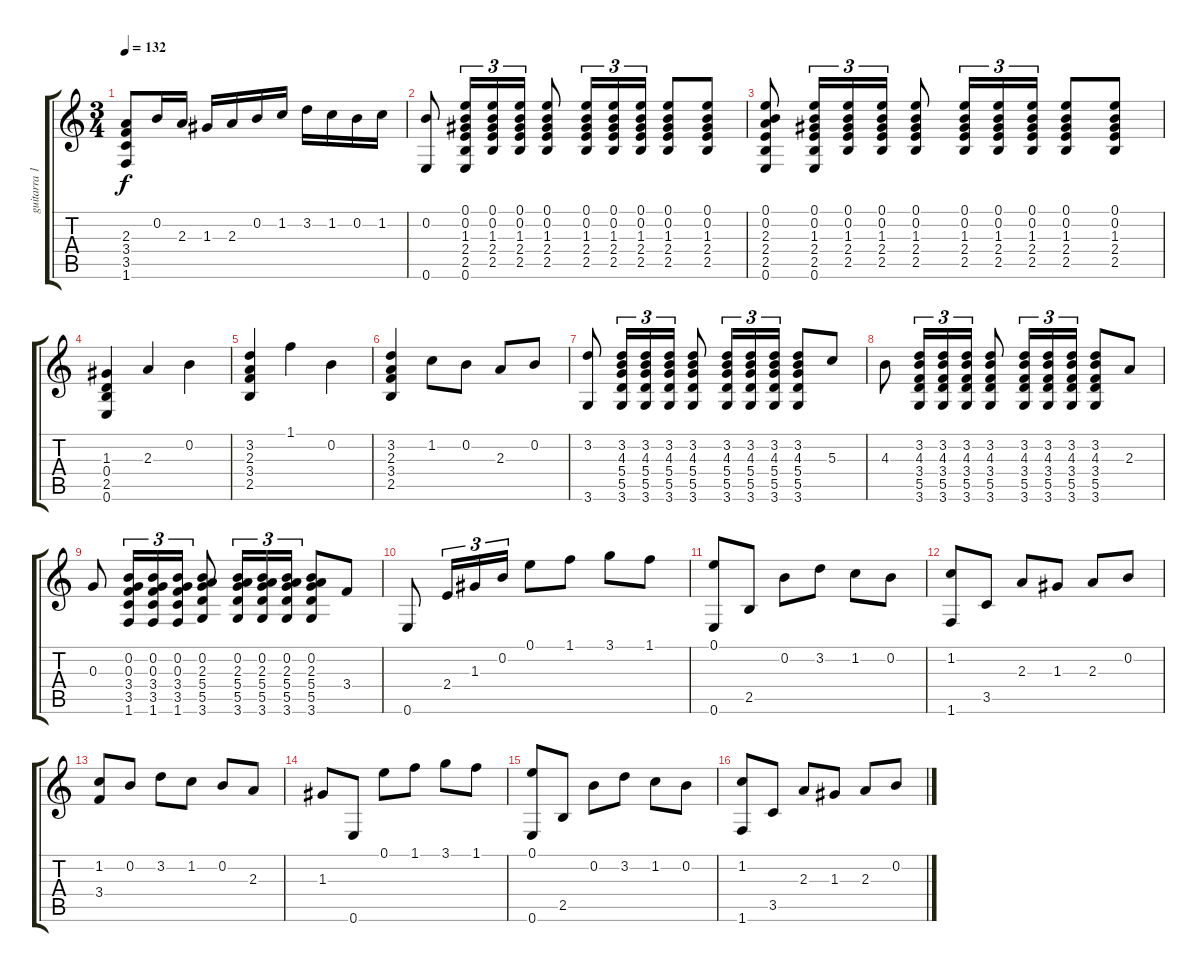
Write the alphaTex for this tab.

\track ("guitarra 1" "guitarra 1") {instrument acousticguitarnylon}
\staff {score tabs}
\tuning (E4 B3 G3 D3 A2 E2) {hide}
\ts (3 4)
\tempo 132
\clef g2
\ks c
(2.3 3.4 3.5 1.6).8{dy f} 0.2.16 2.3.16 1.3.16 2.3.16 0.2.16 1.2.16 3.2.16 1.2.16 0.2.16 1.2.16 |
(0.2 0.6).8 (0.1 0.2 1.3 2.4 2.5 0.6).16{tu (3 2)} (0.1 0.2 1.3 2.4 2.5).16{tu (3 2)} (0.1 0.2 1.3 2.4 2.5).16{tu (3 2)} (0.1 0.2 1.3 2.4 2.5).8 (0.1 0.2 1.3 2.4 2.5).16{tu (3 2)} (0.1 0.2 1.3 2.4 2.5).16{tu (3 2)} (0.1 0.2 1.3 2.4 2.5).16{tu (3 2)} (0.1 0.2 1.3 2.4 2.5).8 (0.1 0.2 1.3 2.4 2.5).8 |
(0.1 0.2 2.3 2.4 2.5 0.6).8 (0.1 0.2 1.3 2.4 2.5 0.6).16{tu (3 2)} (0.1 0.2 1.3 2.4 2.5).16{tu (3 2)} (0.1 0.2 1.3 2.4 2.5).16{tu (3 2)} (0.1 0.2 1.3 2.4 2.5).8 (0.1 0.2 1.3 2.4 2.5).16{tu (3 2)} (0.1 0.2 1.3 2.4 2.5).16{tu (3 2)} (0.1 0.2 1.3 2.4 2.5).16{tu (3 2)} (0.1 0.2 1.3 2.4 2.5).8 (0.1 0.2 1.3 2.4 2.5).8 |
(1.3 0.4 2.5 0.6).4 2.3.4 0.2.4 |
(3.2 2.3 3.4 2.5).4 1.1.4 0.2.4 |
(3.2 2.3 3.4 2.5).4 1.2.8 0.2.8 2.3.8 0.2.8 |
(3.2 3.6).8 (3.2 4.3 5.4 5.5 3.6).16{tu (3 2)} (3.2 4.3 5.4 5.5 3.6).16{tu (3 2)} (3.2 4.3 5.4 5.5 3.6).16{tu (3 2)} (3.2 4.3 5.4 5.5 3.6).8 (3.2 4.3 5.4 5.5 3.6).16{tu (3 2)} (3.2 4.3 5.4 5.5 3.6).16{tu (3 2)} (3.2 4.3 5.4 5.5 3.6).16{tu (3 2)} (3.2 4.3 5.4 5.5 3.6).8 5.3.8 |
4.3.8 (3.2 4.3 3.4 5.5 3.6).16{tu (3 2)} (3.2 4.3 3.4 5.5 3.6).16{tu (3 2)} (3.2 4.3 3.4 5.5 3.6).16{tu (3 2)} (3.2 4.3 3.4 5.5 3.6).8 (3.2 4.3 3.4 5.5 3.6).16{tu (3 2)} (3.2 4.3 3.4 5.5 3.6).16{tu (3 2)} (3.2 4.3 3.4 5.5 3.6).16{tu (3 2)} (3.2 4.3 3.4 5.5 3.6).8 2.3.8 |
0.3.8 (0.2 0.3 3.4 3.5 1.6).16{tu (3 2)} (0.2 0.3 3.4 3.5 1.6).16{tu (3 2)} (0.2 0.3 3.4 3.5 1.6).16{tu (3 2)} (0.2 2.3 5.4 5.5 3.6).8 (0.2 2.3 5.4 5.5 3.6).16{tu (3 2)} (0.2 2.3 5.4 5.5 3.6).16{tu (3 2)} (0.2 2.3 5.4 5.5 3.6).16{tu (3 2)} (0.2 2.3 5.4 5.5 3.6).8 3.4.8 |
0.6.8 2.4.16{tu (3 2)} 1.3.16{tu (3 2)} 0.2.16{tu (3 2)} 0.1.8 1.1.8 3.1.8 1.1.8 |
(0.1 0.6).8 2.5.8 0.2.8 3.2.8 1.2.8 0.2.8 |
(1.2 1.6).8 3.5.8 2.3.8 1.3.8 2.3.8 0.2.8 |
(1.2 3.4).8 0.2.8 3.2.8 1.2.8 0.2.8 2.3.8 |
1.3.8 0.6.8 0.1.8 1.1.8 3.1.8 1.1.8 |
(0.1 0.6).8 2.5.8 0.2.8 3.2.8 1.2.8 0.2.8 |
(1.2 1.6).8 3.5.8 2.3.8 1.3.8 2.3.8 0.2.8
